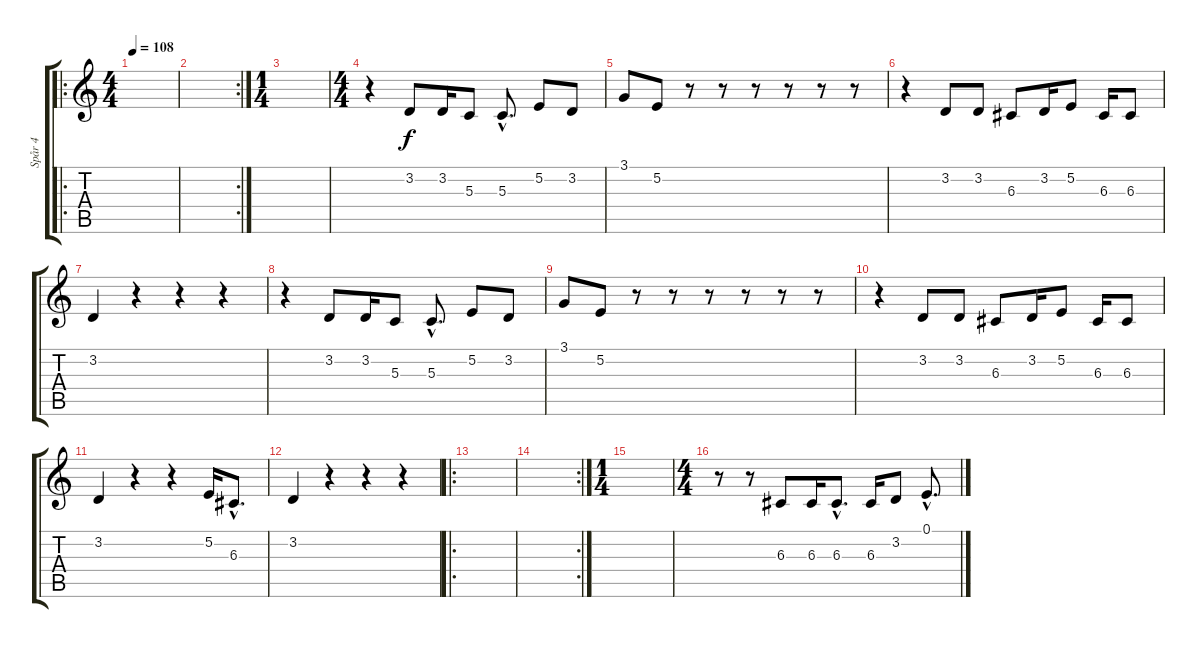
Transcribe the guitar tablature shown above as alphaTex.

\track ("Spår 4" "Spår 4") {instrument voiceoohs}
\staff {score tabs}
\tuning (E4 B3 G3 D3 A2 E2) {hide}
\ro
\ts (4 4)
\tempo 108
\clef g2
\ks c
|
\rc 2
|
\ts (1 4)
|
\ts (4 4)
r.4 3.2.8 3.2.16 5.3.8 5.3{hac}.8{d} 5.2.8 3.2.8 |
3.1.8 5.2.8 r.8 r.8 r.8 r.8 r.8 r.8 |
r.4 3.2.8 3.2.8 6.3.8 3.2.16 5.2.8 6.3.16 6.3.8 |
3.2.4 r.4 r.4 r.4 |
r.4 3.2.8 3.2.16 5.3.8 5.3{hac}.8{d} 5.2.8 3.2.8 |
3.1.8 5.2.8 r.8 r.8 r.8 r.8 r.8 r.8 |
r.4 3.2.8 3.2.8 6.3.8 3.2.16 5.2.8 6.3.16 6.3.8 |
3.2.4 r.4 r.4 5.2.16 6.3{hac}.8{d} |
3.2.4 r.4 r.4 r.4 |
\ro
|
\rc 2
|
\ts (1 4)
|
\ts (4 4)
r.8 r.8 6.3.8 6.3.16 6.3{hac}.8{d} 6.3.16 3.2.8 0.1{hac}.8{d}
